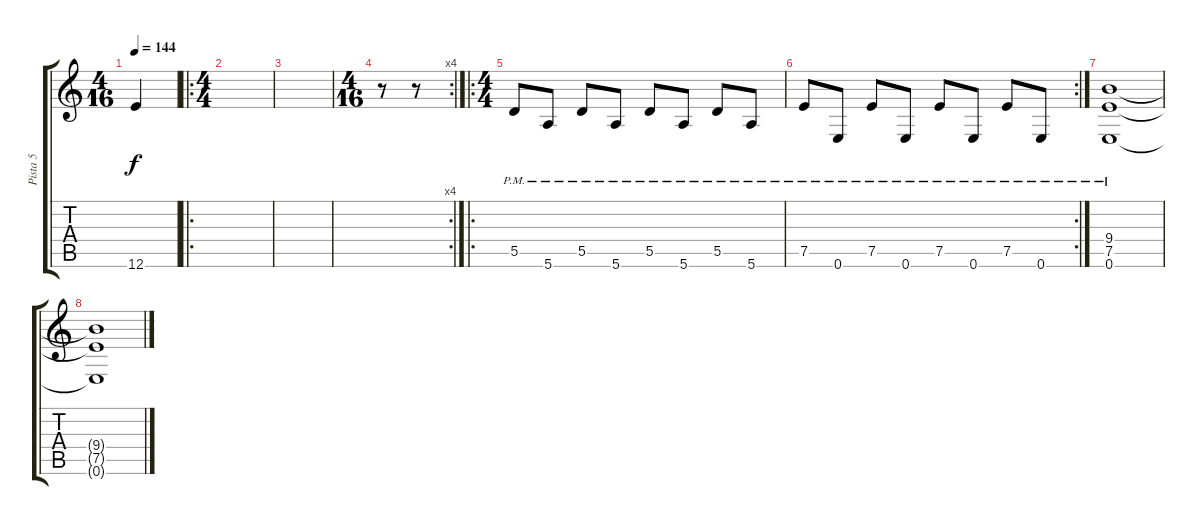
\track ("Pista 5" "Pista 5") {instrument distortionguitar}
\staff {score tabs}
\tuning (E4 B3 G3 D3 A2 E2) {hide}
\ts (4 16)
\tempo 144
\clef g2
\ks c
12.6.4{dy f} |
\ro
\ts (4 4)
|
|
\rc 4
\ts (4 16)
r.8 r.8 |
\ro
\ts (4 4)
5.5{pm}.8 5.6{pm}.8 5.5{pm}.8 5.6{pm}.8 5.5{pm}.8 5.6{pm}.8 5.5{pm}.8 5.6{pm}.8 |
\rc 2
7.5{pm}.8 0.6{pm}.8 7.5{pm}.8 0.6{pm}.8 7.5{pm}.8 0.6{pm}.8 7.5{pm}.8 0.6{pm}.8 |
(9.4 7.5{pm} 0.6{pm}).1 |
(9.4{t} 7.5{t} 0.6{t}).1
